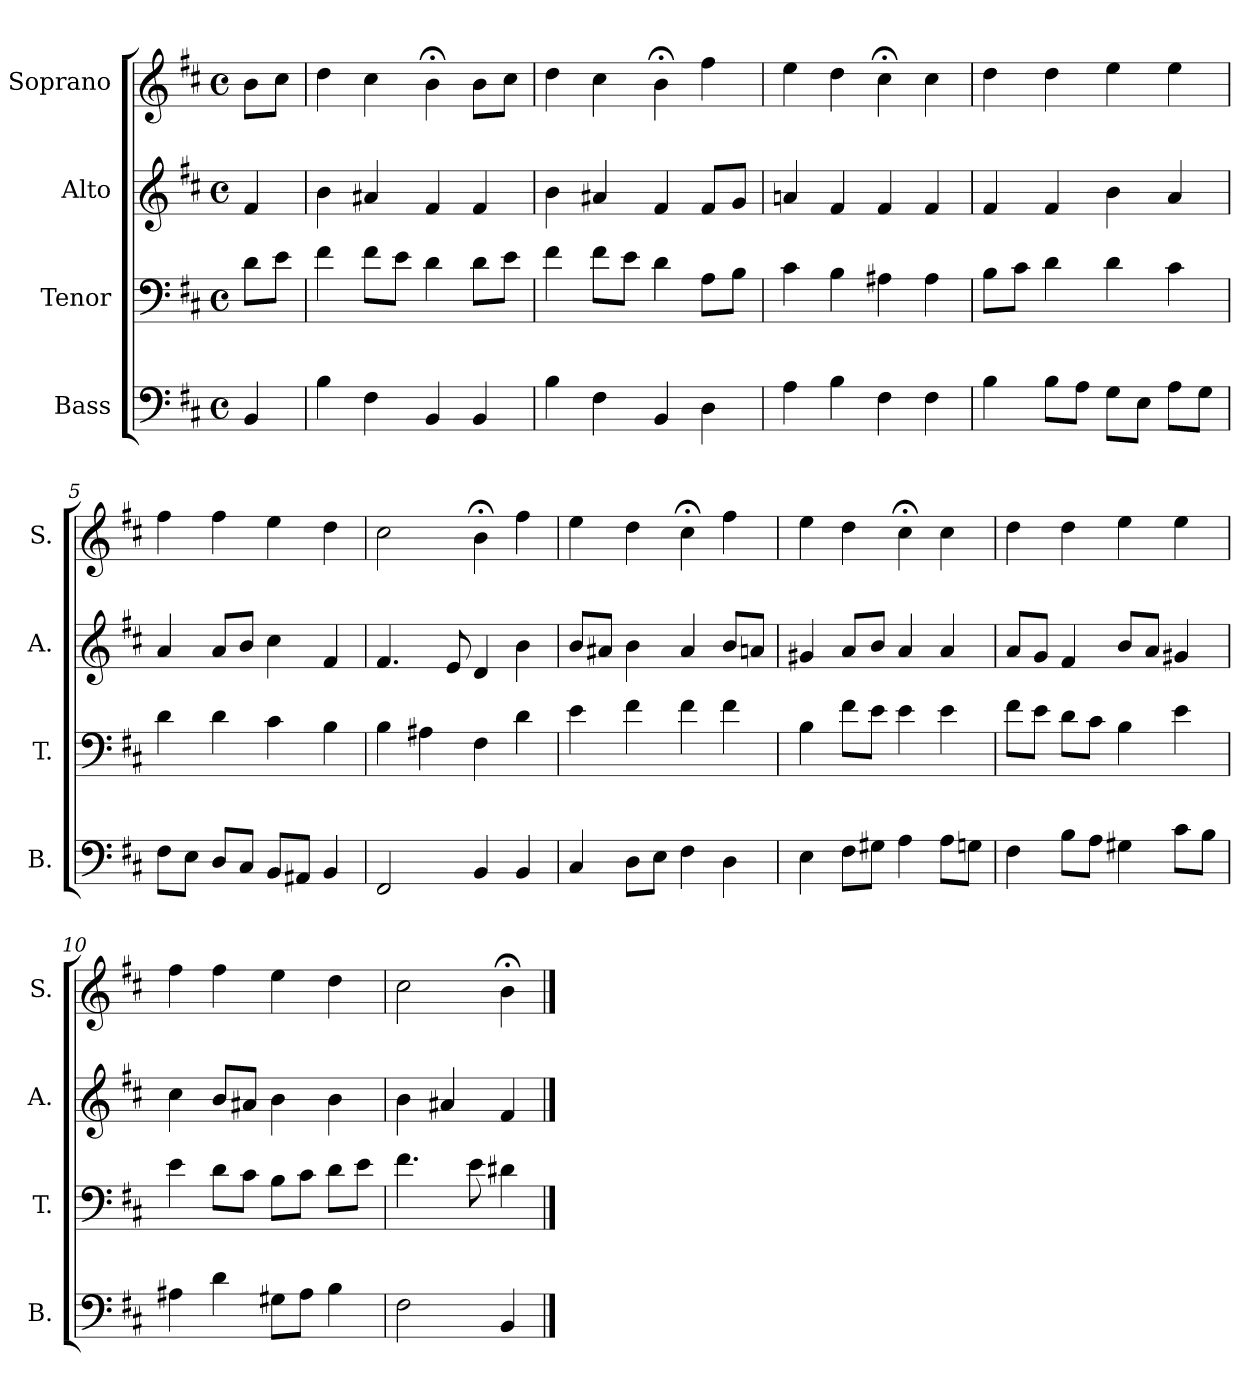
**kern	**kern	**kern	**kern
*part4	*part3	*part2	*part1
*staff4	*staff3	*staff2	*staff1
*I"Bass	*I"Tenor	*I"Alto	*I"Soprano
*I'B.	*I'T.	*I'A.	*I'S.
*clefF4	*clefF4	*clefG2	*clefG2
*k[f#c#]	*k[f#c#]	*k[f#c#]	*k[f#c#]
*b:	*b:	*b:	*b:
*M4/4	*M4/4	*M4/4	*M4/4
*met(c)	*met(c)	*met(c)	*met(c)
=	=	=	=
4BB/	8d\L	4f#/	8b\L
.	8e\J	.	8cc#\J
=1	=1	=1	=1
4B\	4f#\	4b\	4dd\
4F#\	8f#\L	4a#X/	4cc#\
.	8e\J	.	.
4BB/	4d\	4f#/	4b;<\
4BB/	8d\L	4f#/	8b\L
.	8e\J	.	8cc#\J
=2	=2	=2	=2
4B\	4f#\	4b\	4dd\
4F#\	8f#\L	4a#X/	4cc#\
.	8e\J	.	.
4BB/	4d\	4f#/	4b;<\
4D\	8A\L	8f#/L	4ff#\
.	8B\J	8g/J	.
=3	=3	=3	=3
4A\	4c#\	4an/	4ee\
4B\	4B\	4f#/	4dd\
4F#\	4A#X\	4f#/	4cc#;<\
4F#\	4A#\	4f#/	4cc#\
!!LO:LB:g=z
=4	=4	=4	=4
4B\	8B\L	4f#/	4dd\
.	8c#\J	.	.
8B\L	4d\	4f#/	4dd\
8A\J	.	.	.
8G\L	4d\	4b\	4ee\
8E\J	.	.	.
8A\L	4c#\	4a/	4ee\
8G\J	.	.	.
=5	=5	=5	=5
8F#\L	4d\	4a/	4ff#\
8E\J	.	.	.
8D/L	4d\	8a/L	4ff#\
8C#/J	.	8b/J	.
8BB/L	4c#\	4cc#\	4ee\
8AA#X/J	.	.	.
4BB/	4B\	4f#/	4dd\
=6	=6	=6	=6
2FF#/	4B\	4.f#/	2cc#\
.	4A#X\	.	.
.	.	8e/	.
4BB/	4F#\	4d/	4b;<\
4BB/	4d\	4b\	4ff#\
=7	=7	=7	=7
4C#/	4e\	8b/L	4ee\
.	.	8a#X/J	.
8D\L	4f#\	4b\	4dd\
8E\J	.	.	.
4F#\	4f#\	4a#/	4cc#;<\
4D\	4f#\	8b/L	4ff#\
.	.	8an/J	.
!!LO:LB:g=z
=8	=8	=8	=8
4E\	4B\	4g#X/	4ee\
8F#\L	8f#\L	8a/L	4dd\
8G#X\J	8e\J	8b/J	.
4A\	4e\	4a/	4cc#;<\
8A\L	4e\	4a/	4cc#\
8Gn\J	.	.	.
=9	=9	=9	=9
4F#\	8f#\L	8a/L	4dd\
.	8e\J	8g/J	.
8B\L	8d\L	4f#/	4dd\
8A\J	8c#\J	.	.
4G#X\	4B\	8b/L	4ee\
.	.	8a/J	.
8c#\L	4e\	4g#X/	4ee\
8B\J	.	.	.
=10	=10	=10	=10
4A#X\	4e\	4cc#\	4ff#\
4d\	8d\L	8b/L	4ff#\
.	8c#\J	8a#X/J	.
8G#X\L	8B\L	4b\	4ee\
8A#\J	8c#\J	.	.
4B\	8d\L	4b\	4dd\
.	8e\J	.	.
=11	=11	=11	=11
2F#\	4.f#\	4b\	2cc#\
.	.	4a#X/	.
.	8e\	.	.
4BB/	4d#X\	4f#/	4b;<\
==	==	==	==
*-	*-	*-	*-
